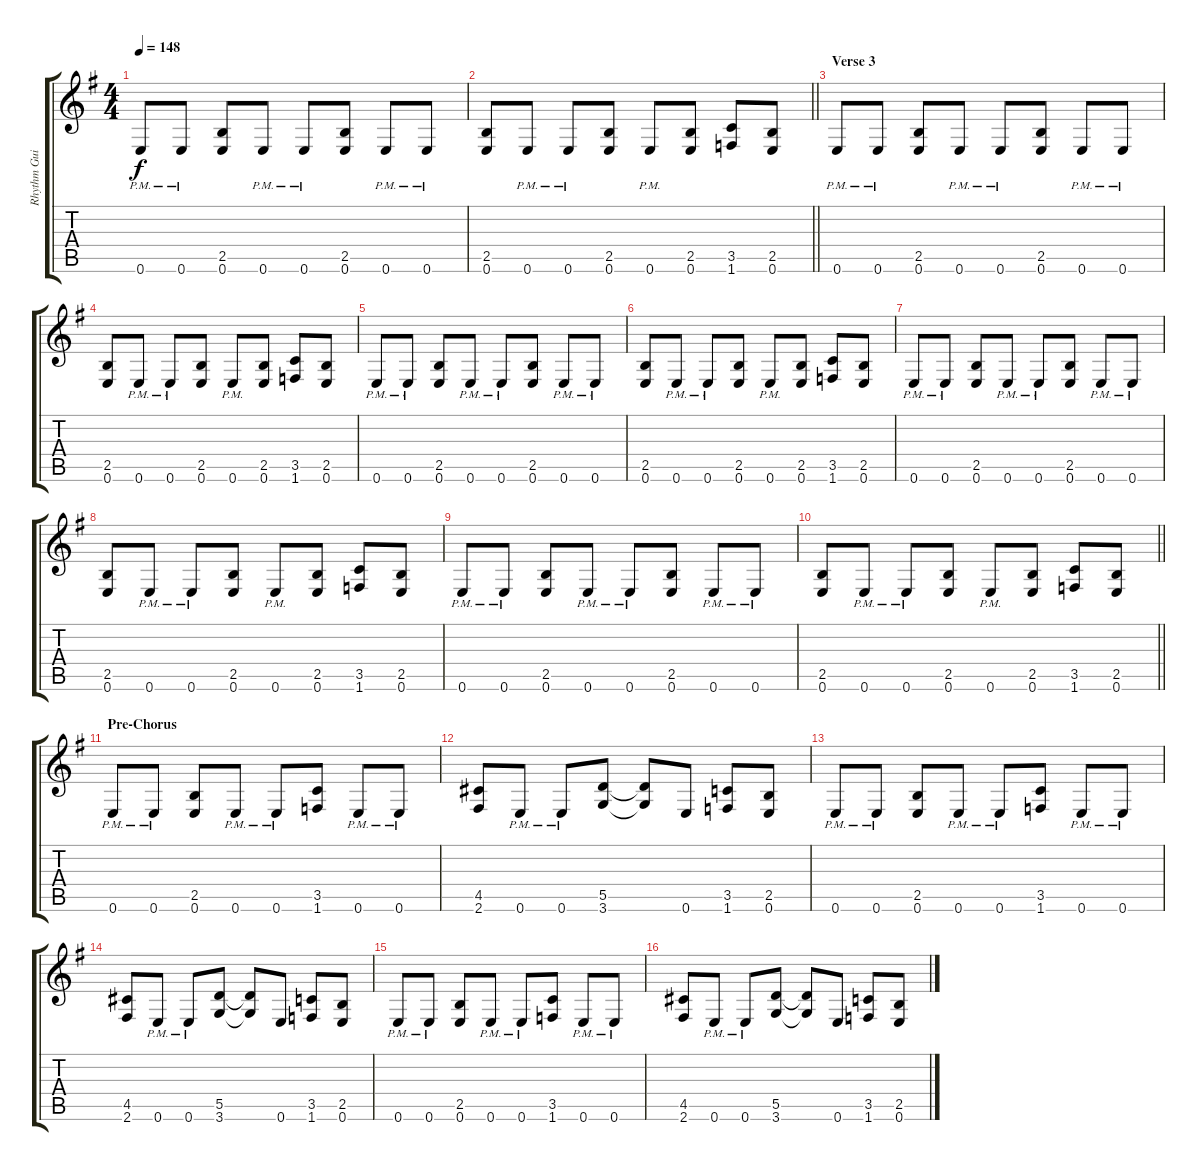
\track ("Rhythm Guitar" "Rhythm Gui") {instrument distortionguitar}
\staff {score tabs}
\tuning (E4 B3 G3 D3 A2 E2) {hide}
\ts (4 4)
\tempo 148
\clef g2
\ks g
0.6{pm}.8{dy f} 0.6{pm}.8 (2.5 0.6).8 0.6{pm}.8 0.6{pm}.8 (2.5 0.6).8 0.6{pm}.8 0.6{pm}.8 |
\barLineRight lightlight
(2.5 0.6).8 0.6{pm}.8 0.6{pm}.8 (2.5 0.6).8 0.6{pm}.8 (2.5 0.6).8 (3.5 1.6).8 (2.5 0.6).8 |
\section ("" "Verse 3")
0.6{pm}.8 0.6{pm}.8 (2.5 0.6).8 0.6{pm}.8 0.6{pm}.8 (2.5 0.6).8 0.6{pm}.8 0.6{pm}.8 |
(2.5 0.6).8 0.6{pm}.8 0.6{pm}.8 (2.5 0.6).8 0.6{pm}.8 (2.5 0.6).8 (3.5 1.6).8 (2.5 0.6).8 |
0.6{pm}.8 0.6{pm}.8 (2.5 0.6).8 0.6{pm}.8 0.6{pm}.8 (2.5 0.6).8 0.6{pm}.8 0.6{pm}.8 |
(2.5 0.6).8 0.6{pm}.8 0.6{pm}.8 (2.5 0.6).8 0.6{pm}.8 (2.5 0.6).8 (3.5 1.6).8 (2.5 0.6).8 |
0.6{pm}.8 0.6{pm}.8 (2.5 0.6).8 0.6{pm}.8 0.6{pm}.8 (2.5 0.6).8 0.6{pm}.8 0.6{pm}.8 |
(2.5 0.6).8 0.6{pm}.8 0.6{pm}.8 (2.5 0.6).8 0.6{pm}.8 (2.5 0.6).8 (3.5 1.6).8 (2.5 0.6).8 |
0.6{pm}.8 0.6{pm}.8 (2.5 0.6).8 0.6{pm}.8 0.6{pm}.8 (2.5 0.6).8 0.6{pm}.8 0.6{pm}.8 |
\barLineRight lightlight
(2.5 0.6).8 0.6{pm}.8 0.6{pm}.8 (2.5 0.6).8 0.6{pm}.8 (2.5 0.6).8 (3.5 1.6).8 (2.5 0.6).8 |
\section ("" "Pre-Chorus")
0.6{pm}.8 0.6{pm}.8 (2.5 0.6).8 0.6{pm}.8 0.6{pm}.8 (3.5 1.6).8 0.6{pm}.8 0.6{pm}.8 |
(4.5 2.6).8 0.6{pm}.8 0.6{pm}.8 (5.5 3.6).8 (5.5{t} 3.6{t}).8 0.6.8 (3.5 1.6).8 (2.5 0.6).8 |
0.6{pm}.8 0.6{pm}.8 (2.5 0.6).8 0.6{pm}.8 0.6{pm}.8 (3.5 1.6).8 0.6{pm}.8 0.6{pm}.8 |
(4.5 2.6).8 0.6{pm}.8 0.6{pm}.8 (5.5 3.6).8 (5.5{t} 3.6{t}).8 0.6.8 (3.5 1.6).8 (2.5 0.6).8 |
0.6{pm}.8 0.6{pm}.8 (2.5 0.6).8 0.6{pm}.8 0.6{pm}.8 (3.5 1.6).8 0.6{pm}.8 0.6{pm}.8 |
(4.5 2.6).8 0.6{pm}.8 0.6{pm}.8 (5.5 3.6).8 (5.5{t} 3.6{t}).8 0.6.8 (3.5 1.6).8 (2.5 0.6).8
